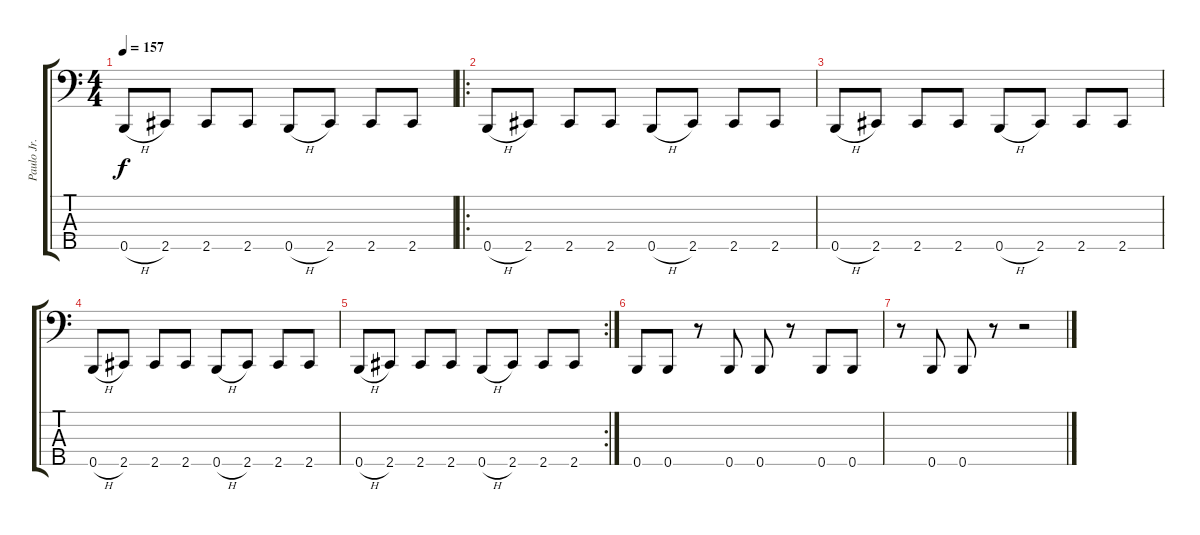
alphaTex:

\track ("Paulo Jr." "Paulo Jr.") {instrument electricbassfinger}
\staff {score tabs}
\tuning (G2 D2 A1 E1 B0) {hide}
\ts (4 4)
\tempo 157
\clef f4
\ks c
0.5{h}.8{dy f} 2.5.8 2.5.8 2.5.8 0.5{h}.8 2.5.8 2.5.8 2.5.8 |
\ro
0.5{h}.8 2.5.8 2.5.8 2.5.8 0.5{h}.8 2.5.8 2.5.8 2.5.8 |
0.5{h}.8 2.5.8 2.5.8 2.5.8 0.5{h}.8 2.5.8 2.5.8 2.5.8 |
0.5{h}.8 2.5.8 2.5.8 2.5.8 0.5{h}.8 2.5.8 2.5.8 2.5.8 |
\rc 2
0.5{h}.8 2.5.8 2.5.8 2.5.8 0.5{h}.8 2.5.8 2.5.8 2.5.8 |
0.5.8 0.5.8 r.8 0.5.8 0.5.8 r.8 0.5.8 0.5.8 |
r.8 0.5.8 0.5.8 r.8 r.2
